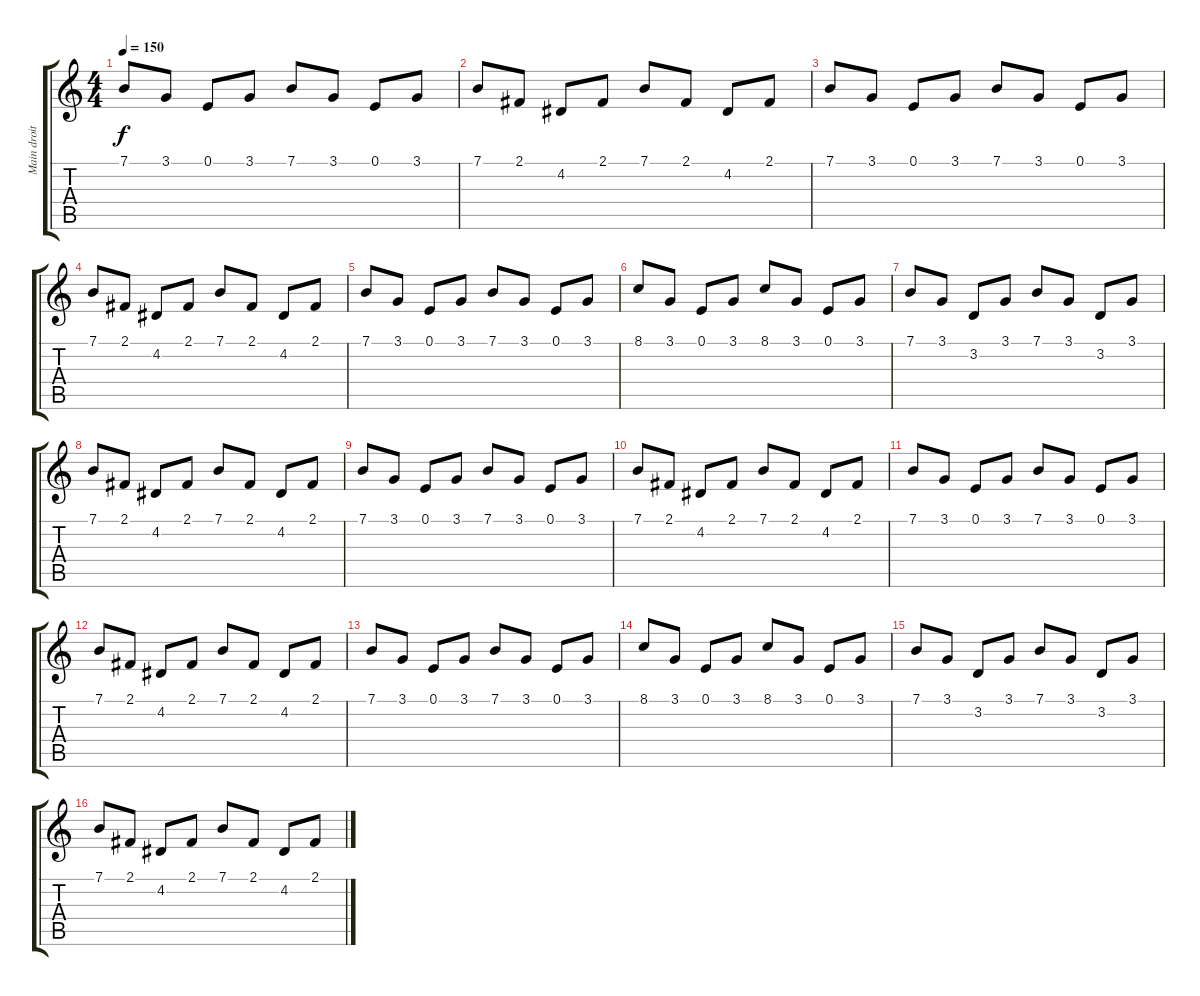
\track ("Main droite" "Main droit") {instrument brightacousticpiano}
\staff {score tabs}
\tuning (E4 B3 G3 D3 A2 E2) {hide}
\ts (4 4)
\tempo 150
\clef g2
\ks c
7.1.8{dy f instrument brightacousticpiano} 3.1.8 0.1.8 3.1.8 7.1.8 3.1.8 0.1.8 3.1.8 |
7.1.8 2.1.8 4.2.8 2.1.8 7.1.8 2.1.8 4.2.8 2.1.8 |
7.1.8 3.1.8 0.1.8 3.1.8 7.1.8 3.1.8 0.1.8 3.1.8 |
7.1.8 2.1.8 4.2.8 2.1.8 7.1.8 2.1.8 4.2.8 2.1.8 |
7.1.8 3.1.8 0.1.8 3.1.8 7.1.8 3.1.8 0.1.8 3.1.8 |
8.1.8 3.1.8 0.1.8 3.1.8 8.1.8 3.1.8 0.1.8 3.1.8 |
7.1.8 3.1.8 3.2.8 3.1.8 7.1.8 3.1.8 3.2.8 3.1.8 |
7.1.8 2.1.8 4.2.8 2.1.8 7.1.8 2.1.8 4.2.8 2.1.8 |
7.1.8 3.1.8 0.1.8 3.1.8 7.1.8 3.1.8 0.1.8 3.1.8 |
7.1.8 2.1.8 4.2.8 2.1.8 7.1.8 2.1.8 4.2.8 2.1.8 |
7.1.8 3.1.8 0.1.8 3.1.8 7.1.8 3.1.8 0.1.8 3.1.8 |
7.1.8 2.1.8 4.2.8 2.1.8 7.1.8 2.1.8 4.2.8 2.1.8 |
7.1.8 3.1.8 0.1.8 3.1.8 7.1.8 3.1.8 0.1.8 3.1.8 |
8.1.8 3.1.8 0.1.8 3.1.8 8.1.8 3.1.8 0.1.8 3.1.8 |
7.1.8 3.1.8 3.2.8 3.1.8 7.1.8 3.1.8 3.2.8 3.1.8 |
7.1.8 2.1.8 4.2.8 2.1.8 7.1.8 2.1.8 4.2.8 2.1.8
